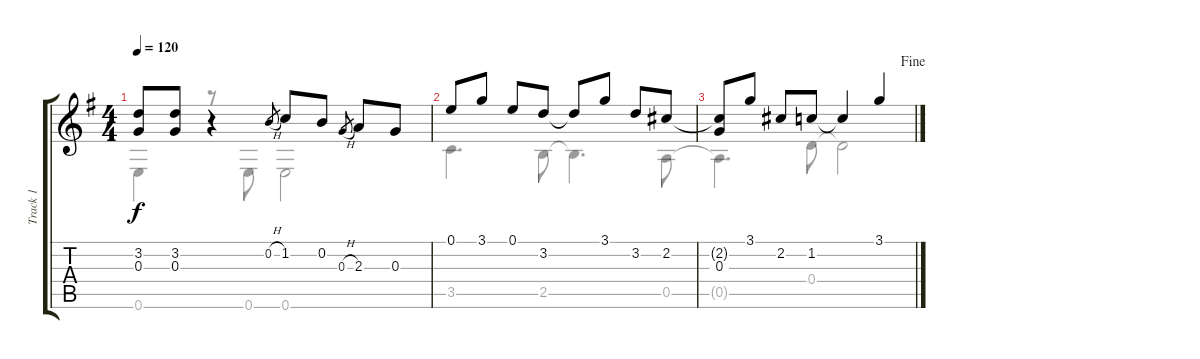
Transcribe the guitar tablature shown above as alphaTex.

\track ("Track 1" "Track 1") {instrument acousticguitarsteel}
\staff {score tabs}
\tuning (E4 B3 G3 D3 A2 E2) {hide}
\voice
\ts (4 4)
\tempo 120
\clef g2
\ks g
(3.2{t} 0.3{t}).8{dy f} (3.2 0.3).8 r.4 0.2{h}.8{gr} 1.2.8 0.2.8 0.3{h}.8{gr} 2.3.8 0.3.8 |
0.1.8 3.1.8 0.1.8 3.2.8 3.2{t}.8 3.1.8 3.2.8 2.2.8 |
\jump fine
(2.2{t} 0.3).8 3.1.8 2.2.8 1.2.8 1.2{t}.4 3.1.4
\voice
\clef g2
\ottava regular
\simile none
\ks g
0.6{t}.4{dy f} r.8 0.6.8 0.6.2 |
3.5.4{d} 2.5.8 2.5{t}.4{d} 0.5.8 |
0.5{t}.4{d} 0.4.8 0.4{t}.2
